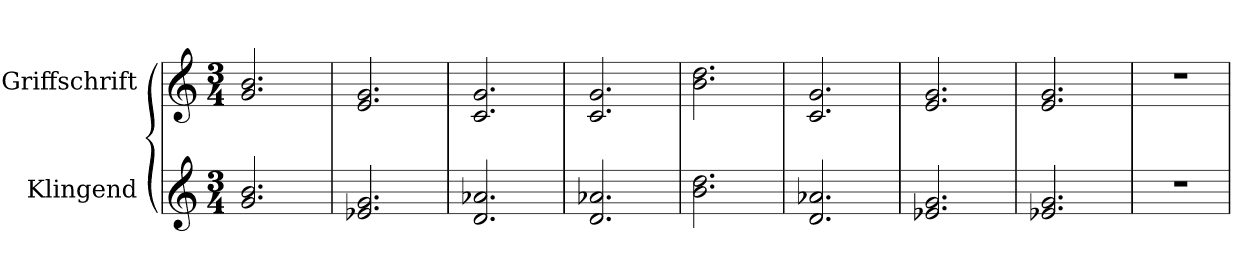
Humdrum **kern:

**kern	**kern
*part2	*part1
*staff2	*staff1
*I"Klingend	*I"Griffschrift
*M3/4	*M3/4
=1	=1
2.g 2.b	2.gi 2.bi
=2	=2
2.e- 2.g	2.ei 2.gi
=3	=3
2.d 2.a-	2.cj 2.gj
=4	=4
2.d 2.a-	2.cj 2.gj
=5	=5
2.b 2.dd	2.bj 2.ddj
=6	=6
2.d 2.a-	2.cj 2.gj
=7	=7
2.e- 2.g	2.ei 2.gi
=8	=8
2.e- 2.g	2.ei 2.gi
=9	=9
2.r	2.r
=	=
*-	*-
